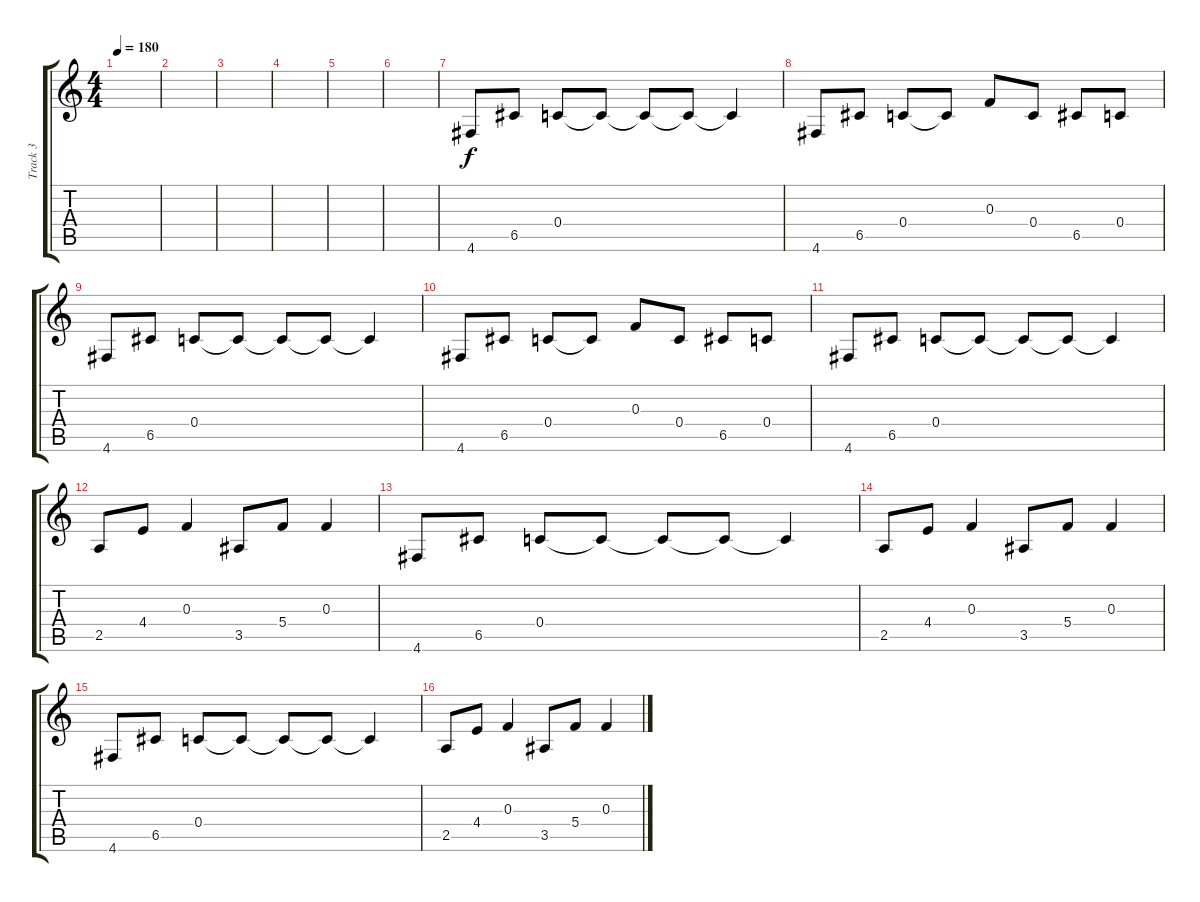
\track ("Track 3" "Track 3") {instrument electricguitarclean}
\staff {score tabs}
\tuning (D4 A3 F3 C3 G2 D2) {hide}
\ts (4 4)
\tempo 180
\clef g2
\ks c
|
|
|
|
|
|
4.6.8 6.5.8 0.4.8 0.4{t}.8 0.4{t}.8 0.4{t}.8 0.4{t}.4 |
4.6.8 6.5.8 0.4.8 0.4{t}.8 0.3.8 0.4.8 6.5.8 0.4.8 |
4.6.8 6.5.8 0.4.8 0.4{t}.8 0.4{t}.8 0.4{t}.8 0.4{t}.4 |
4.6.8 6.5.8 0.4.8 0.4{t}.8 0.3.8 0.4.8 6.5.8 0.4.8 |
4.6.8 6.5.8 0.4.8 0.4{t}.8 0.4{t}.8 0.4{t}.8 0.4{t}.4 |
2.5.8 4.4.8 0.3.4 3.5.8 5.4.8 0.3.4 |
4.6.8 6.5.8 0.4.8 0.4{t}.8 0.4{t}.8 0.4{t}.8 0.4{t}.4 |
2.5.8 4.4.8 0.3.4 3.5.8 5.4.8 0.3.4 |
4.6.8 6.5.8 0.4.8 0.4{t}.8 0.4{t}.8 0.4{t}.8 0.4{t}.4 |
2.5.8 4.4.8 0.3.4 3.5.8 5.4.8 0.3.4
